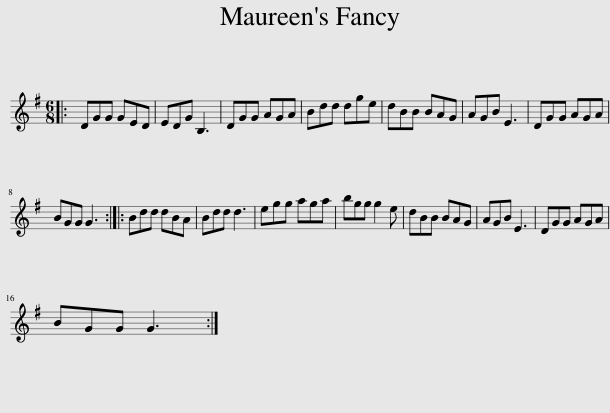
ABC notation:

X:1
L:1/8
M:6/8
I:linebreak $
K:G
V:1 treble
V:1
|: DGG GED | EDG B,3 | DGG AGA | Bdd dge | dBB BAG | %5
 AGB E3 | DGG AGA |$ BGG G3 :: Bdd dBA | Bdd d3 | %10
 egg aga | bgg g2 e | dBB BAG | AGB E3 | DGG AGA |$ %15
 BGG G3 :| %16
